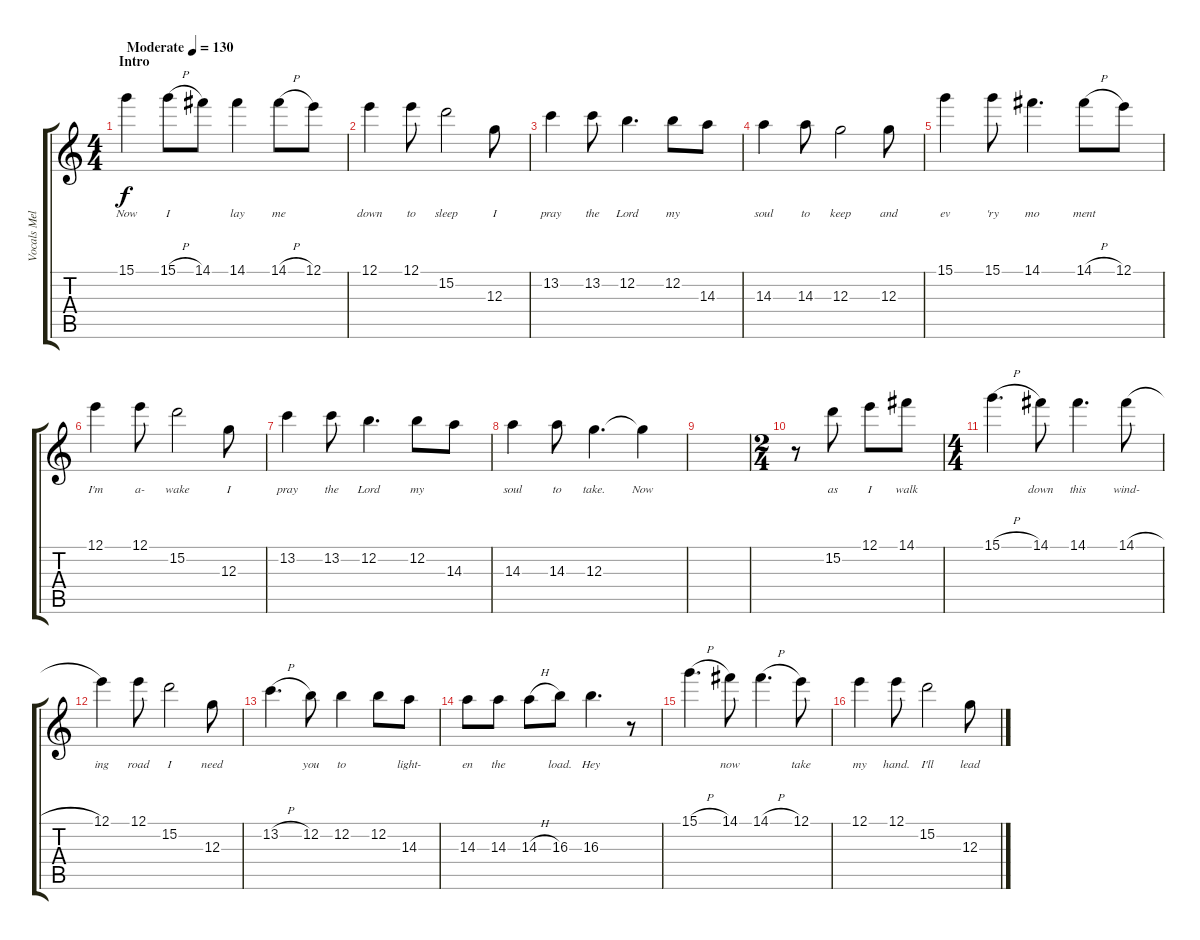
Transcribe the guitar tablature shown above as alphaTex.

\track ("Vocals Melody & Harmony" "Vocals Mel") {instrument contrabass}
\staff {score tabs}
\tuning (E4 B3 G3 D3 A2 E2) {hide}
\ts (4 4)
\section ("" "Intro")
\tempo (130 "Moderate")
\clef g2
\ks c
15.1.4{lyrics (0 "Now") lyrics (1 "") lyrics (2 "") lyrics (3 "") lyrics (4 "") dy f instrument contrabass} 15.1{h}.8{lyrics (0 "I") lyrics (1 "") lyrics (2 "") lyrics (3 "") lyrics (4 "")} 14.1.8{lyrics (0 "") lyrics (1 "") lyrics (2 "") lyrics (3 "") lyrics (4 "")} 14.1.4{lyrics (0 "lay") lyrics (1 "") lyrics (2 "") lyrics (3 "") lyrics (4 "")} 14.1{h}.8{lyrics (0 "me") lyrics (1 "") lyrics (2 "") lyrics (3 "") lyrics (4 "")} 12.1.8{lyrics (0 "") lyrics (1 "") lyrics (2 "") lyrics (3 "") lyrics (4 "")} |
12.1.4{lyrics (0 "down") lyrics (1 "") lyrics (2 "") lyrics (3 "") lyrics (4 "")} 12.1.8{lyrics (0 "to") lyrics (1 "") lyrics (2 "") lyrics (3 "") lyrics (4 "")} 15.2.2{lyrics (0 "sleep") lyrics (1 "") lyrics (2 "") lyrics (3 "") lyrics (4 "")} 12.3.8{lyrics (0 "I") lyrics (1 "") lyrics (2 "") lyrics (3 "") lyrics (4 "")} |
13.2.4{lyrics (0 "pray") lyrics (1 "") lyrics (2 "") lyrics (3 "") lyrics (4 "")} 13.2.8{lyrics (0 "the") lyrics (1 "") lyrics (2 "") lyrics (3 "") lyrics (4 "")} 12.2.4{d lyrics (0 "Lord") lyrics (1 "") lyrics (2 "") lyrics (3 "") lyrics (4 "")} 12.2.8{lyrics (0 "my") lyrics (1 "") lyrics (2 "") lyrics (3 "") lyrics (4 "")} 14.3.8{lyrics (0 "") lyrics (1 "") lyrics (2 "") lyrics (3 "") lyrics (4 "")} |
14.3.4{lyrics (0 "soul") lyrics (1 "") lyrics (2 "") lyrics (3 "") lyrics (4 "")} 14.3.8{lyrics (0 "to") lyrics (1 "") lyrics (2 "") lyrics (3 "") lyrics (4 "")} 12.3.2{lyrics (0 "keep") lyrics (1 "") lyrics (2 "") lyrics (3 "") lyrics (4 "")} 12.3.8{lyrics (0 "and") lyrics (1 "") lyrics (2 "") lyrics (3 "") lyrics (4 "")} |
15.1.4{lyrics (0 "ev") lyrics (1 "") lyrics (2 "") lyrics (3 "") lyrics (4 "")} 15.1.8{lyrics (0 "'ry") lyrics (1 "") lyrics (2 "") lyrics (3 "") lyrics (4 "")} 14.1.4{d lyrics (0 "mo") lyrics (1 "") lyrics (2 "") lyrics (3 "") lyrics (4 "")} 14.1{h}.8{lyrics (0 "ment") lyrics (1 "") lyrics (2 "") lyrics (3 "") lyrics (4 "")} 12.1.8{lyrics (0 "") lyrics (1 "") lyrics (2 "") lyrics (3 "") lyrics (4 "")} |
12.1.4{lyrics (0 "I'm") lyrics (1 "") lyrics (2 "") lyrics (3 "") lyrics (4 "")} 12.1.8{lyrics (0 "a-") lyrics (1 "") lyrics (2 "") lyrics (3 "") lyrics (4 "")} 15.2.2{lyrics (0 "wake") lyrics (1 "") lyrics (2 "") lyrics (3 "") lyrics (4 "")} 12.3.8{lyrics (0 "I") lyrics (1 "") lyrics (2 "") lyrics (3 "") lyrics (4 "")} |
13.2.4{lyrics (0 "pray") lyrics (1 "") lyrics (2 "") lyrics (3 "") lyrics (4 "")} 13.2.8{lyrics (0 "the") lyrics (1 "") lyrics (2 "") lyrics (3 "") lyrics (4 "")} 12.2.4{d lyrics (0 "Lord") lyrics (1 "") lyrics (2 "") lyrics (3 "") lyrics (4 "")} 12.2.8{lyrics (0 "my") lyrics (1 "") lyrics (2 "") lyrics (3 "") lyrics (4 "")} 14.3.8{lyrics (0 "") lyrics (1 "") lyrics (2 "") lyrics (3 "") lyrics (4 "")} |
14.3.4{lyrics (0 "soul") lyrics (1 "") lyrics (2 "") lyrics (3 "") lyrics (4 "")} 14.3.8{lyrics (0 "to") lyrics (1 "") lyrics (2 "") lyrics (3 "") lyrics (4 "")} 12.3.4{d lyrics (0 "take.") lyrics (1 "") lyrics (2 "") lyrics (3 "") lyrics (4 "")} 12.3{t}.4{lyrics (0 "Now") lyrics (1 "") lyrics (2 "") lyrics (3 "") lyrics (4 "")} |
|
\ts (2 4)
r.8 15.2.8{lyrics (0 "as") lyrics (1 "") lyrics (2 "") lyrics (3 "") lyrics (4 "")} 12.1.8{lyrics (0 "I") lyrics (1 "") lyrics (2 "") lyrics (3 "") lyrics (4 "")} 14.1.8{lyrics (0 "walk") lyrics (1 "") lyrics (2 "") lyrics (3 "") lyrics (4 "")} |
\ts (4 4)
15.1{h}.4{d lyrics (0 "") lyrics (1 "") lyrics (2 "") lyrics (3 "") lyrics (4 "")} 14.1.8{lyrics (0 "down") lyrics (1 "") lyrics (2 "") lyrics (3 "") lyrics (4 "")} 14.1.4{d lyrics (0 "this") lyrics (1 "") lyrics (2 "") lyrics (3 "") lyrics (4 "")} 14.1{h}.8{lyrics (0 "wind-") lyrics (1 "") lyrics (2 "") lyrics (3 "") lyrics (4 "")} |
12.1.4{lyrics (0 "ing") lyrics (1 "") lyrics (2 "") lyrics (3 "") lyrics (4 "")} 12.1.8{lyrics (0 "road") lyrics (1 "") lyrics (2 "") lyrics (3 "") lyrics (4 "")} 15.2.2{lyrics (0 "I") lyrics (1 "") lyrics (2 "") lyrics (3 "") lyrics (4 "")} 12.3.8{lyrics (0 "need") lyrics (1 "") lyrics (2 "") lyrics (3 "") lyrics (4 "")} |
13.2{h}.4{d lyrics (0 "") lyrics (1 "") lyrics (2 "") lyrics (3 "") lyrics (4 "")} 12.2.8{lyrics (0 "you") lyrics (1 "") lyrics (2 "") lyrics (3 "") lyrics (4 "")} 12.2.4{lyrics (0 "to") lyrics (1 "") lyrics (2 "") lyrics (3 "") lyrics (4 "")} 12.2.8{lyrics (0 "") lyrics (1 "") lyrics (2 "") lyrics (3 "") lyrics (4 "")} 14.3.8{lyrics (0 "light-") lyrics (1 "") lyrics (2 "") lyrics (3 "") lyrics (4 "")} |
14.3.8{lyrics (0 "en") lyrics (1 "") lyrics (2 "") lyrics (3 "") lyrics (4 "")} 14.3.8{lyrics (0 "the") lyrics (1 "") lyrics (2 "") lyrics (3 "") lyrics (4 "")} 14.3{h}.8{lyrics (0 "") lyrics (1 "") lyrics (2 "") lyrics (3 "") lyrics (4 "")} 16.3.8{lyrics (0 "load.") lyrics (1 "") lyrics (2 "") lyrics (3 "") lyrics (4 "")} 16.3.4{d lyrics (0 "Hey") lyrics (1 "") lyrics (2 "") lyrics (3 "") lyrics (4 "")} r.8 |
15.1{h}.4{d lyrics (0 "") lyrics (1 "") lyrics (2 "") lyrics (3 "") lyrics (4 "")} 14.1.8{lyrics (0 "now") lyrics (1 "") lyrics (2 "") lyrics (3 "") lyrics (4 "")} 14.1{h}.4{d lyrics (0 "") lyrics (1 "") lyrics (2 "") lyrics (3 "") lyrics (4 "")} 12.1.8{lyrics (0 "take") lyrics (1 "") lyrics (2 "") lyrics (3 "") lyrics (4 "")} |
12.1.4{lyrics (0 "my") lyrics (1 "") lyrics (2 "") lyrics (3 "") lyrics (4 "")} 12.1.8{lyrics (0 "hand.") lyrics (1 "") lyrics (2 "") lyrics (3 "") lyrics (4 "")} 15.2.2{lyrics (0 "I'll") lyrics (1 "") lyrics (2 "") lyrics (3 "") lyrics (4 "")} 12.3.8{lyrics (0 "lead") lyrics (1 "") lyrics (2 "") lyrics (3 "") lyrics (4 "")}
